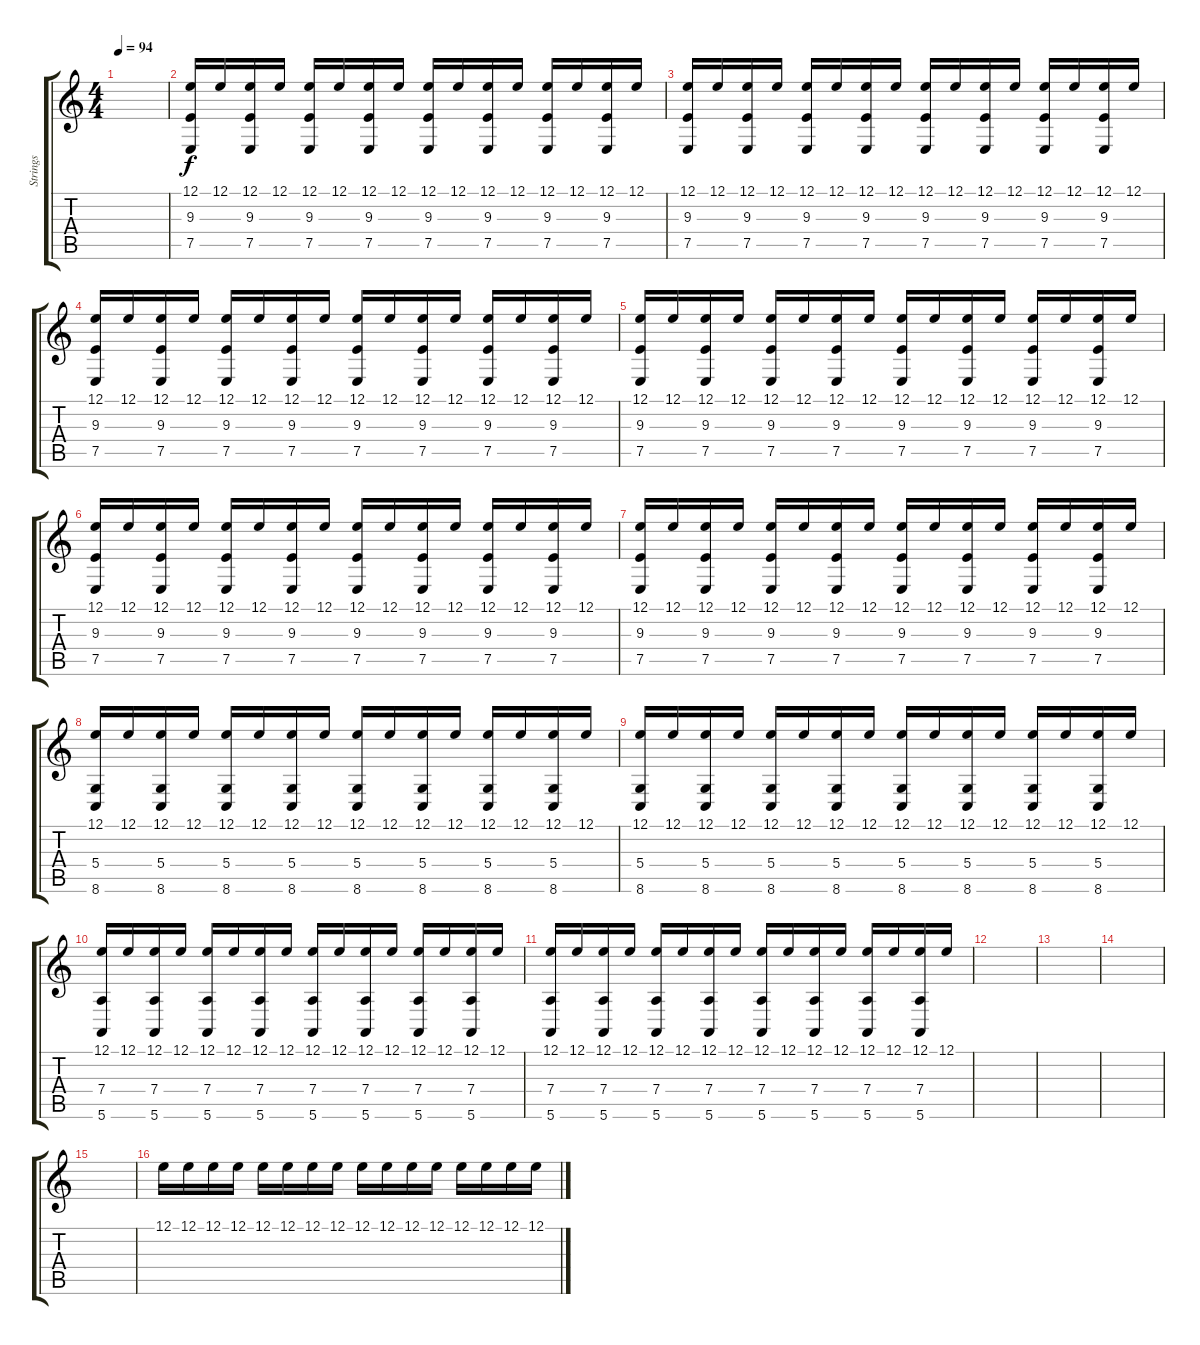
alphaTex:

\track ("Strings" "Strings") {instrument stringensemble1}
\staff {score tabs}
\tuning (E4 B3 G3 D3 A2 E2) {hide}
\ts (4 4)
\tempo 94
\clef g2
\ks c
|
(12.1 9.3 7.5).16 12.1.16 (12.1 9.3 7.5).16 12.1.16 (12.1 9.3 7.5).16 12.1.16 (12.1 9.3 7.5).16 12.1.16 (12.1 9.3 7.5).16 12.1.16 (12.1 9.3 7.5).16 12.1.16 (12.1 9.3 7.5).16 12.1.16 (12.1 9.3 7.5).16 12.1.16 |
(12.1 9.3 7.5).16 12.1.16 (12.1 9.3 7.5).16 12.1.16 (12.1 9.3 7.5).16 12.1.16 (12.1 9.3 7.5).16 12.1.16 (12.1 9.3 7.5).16 12.1.16 (12.1 9.3 7.5).16 12.1.16 (12.1 9.3 7.5).16 12.1.16 (12.1 9.3 7.5).16 12.1.16 |
(12.1 9.3 7.5).16 12.1.16 (12.1 9.3 7.5).16 12.1.16 (12.1 9.3 7.5).16 12.1.16 (12.1 9.3 7.5).16 12.1.16 (12.1 9.3 7.5).16 12.1.16 (12.1 9.3 7.5).16 12.1.16 (12.1 9.3 7.5).16 12.1.16 (12.1 9.3 7.5).16 12.1.16 |
(12.1 9.3 7.5).16 12.1.16 (12.1 9.3 7.5).16 12.1.16 (12.1 9.3 7.5).16 12.1.16 (12.1 9.3 7.5).16 12.1.16 (12.1 9.3 7.5).16 12.1.16 (12.1 9.3 7.5).16 12.1.16 (12.1 9.3 7.5).16 12.1.16 (12.1 9.3 7.5).16 12.1.16 |
(12.1 9.3 7.5).16 12.1.16 (12.1 9.3 7.5).16 12.1.16 (12.1 9.3 7.5).16 12.1.16 (12.1 9.3 7.5).16 12.1.16 (12.1 9.3 7.5).16 12.1.16 (12.1 9.3 7.5).16 12.1.16 (12.1 9.3 7.5).16 12.1.16 (12.1 9.3 7.5).16 12.1.16 |
(12.1 9.3 7.5).16 12.1.16 (12.1 9.3 7.5).16 12.1.16 (12.1 9.3 7.5).16 12.1.16 (12.1 9.3 7.5).16 12.1.16 (12.1 9.3 7.5).16 12.1.16 (12.1 9.3 7.5).16 12.1.16 (12.1 9.3 7.5).16 12.1.16 (12.1 9.3 7.5).16 12.1.16 |
(12.1 5.4 8.6).16 12.1.16 (12.1 5.4 8.6).16 12.1.16 (12.1 5.4 8.6).16 12.1.16 (12.1 5.4 8.6).16 12.1.16 (12.1 5.4 8.6).16 12.1.16 (12.1 5.4 8.6).16 12.1.16 (12.1 5.4 8.6).16 12.1.16 (12.1 5.4 8.6).16 12.1.16 |
(12.1 5.4 8.6).16 12.1.16 (12.1 5.4 8.6).16 12.1.16 (12.1 5.4 8.6).16 12.1.16 (12.1 5.4 8.6).16 12.1.16 (12.1 5.4 8.6).16 12.1.16 (12.1 5.4 8.6).16 12.1.16 (12.1 5.4 8.6).16 12.1.16 (12.1 5.4 8.6).16 12.1.16 |
(12.1 7.4 5.6).16 12.1.16 (12.1 7.4 5.6).16 12.1.16 (12.1 7.4 5.6).16 12.1.16 (12.1 7.4 5.6).16 12.1.16 (12.1 7.4 5.6).16 12.1.16 (12.1 7.4 5.6).16 12.1.16 (12.1 7.4 5.6).16 12.1.16 (12.1 7.4 5.6).16 12.1.16 |
(12.1 7.4 5.6).16 12.1.16 (12.1 7.4 5.6).16 12.1.16 (12.1 7.4 5.6).16 12.1.16 (12.1 7.4 5.6).16 12.1.16 (12.1 7.4 5.6).16 12.1.16 (12.1 7.4 5.6).16 12.1.16 (12.1 7.4 5.6).16 12.1.16 (12.1 7.4 5.6).16 12.1.16 |
|
|
|
|
12.1.16 12.1.16 12.1.16 12.1.16 12.1.16 12.1.16 12.1.16 12.1.16 12.1.16 12.1.16 12.1.16 12.1.16 12.1.16 12.1.16 12.1.16 12.1.16
